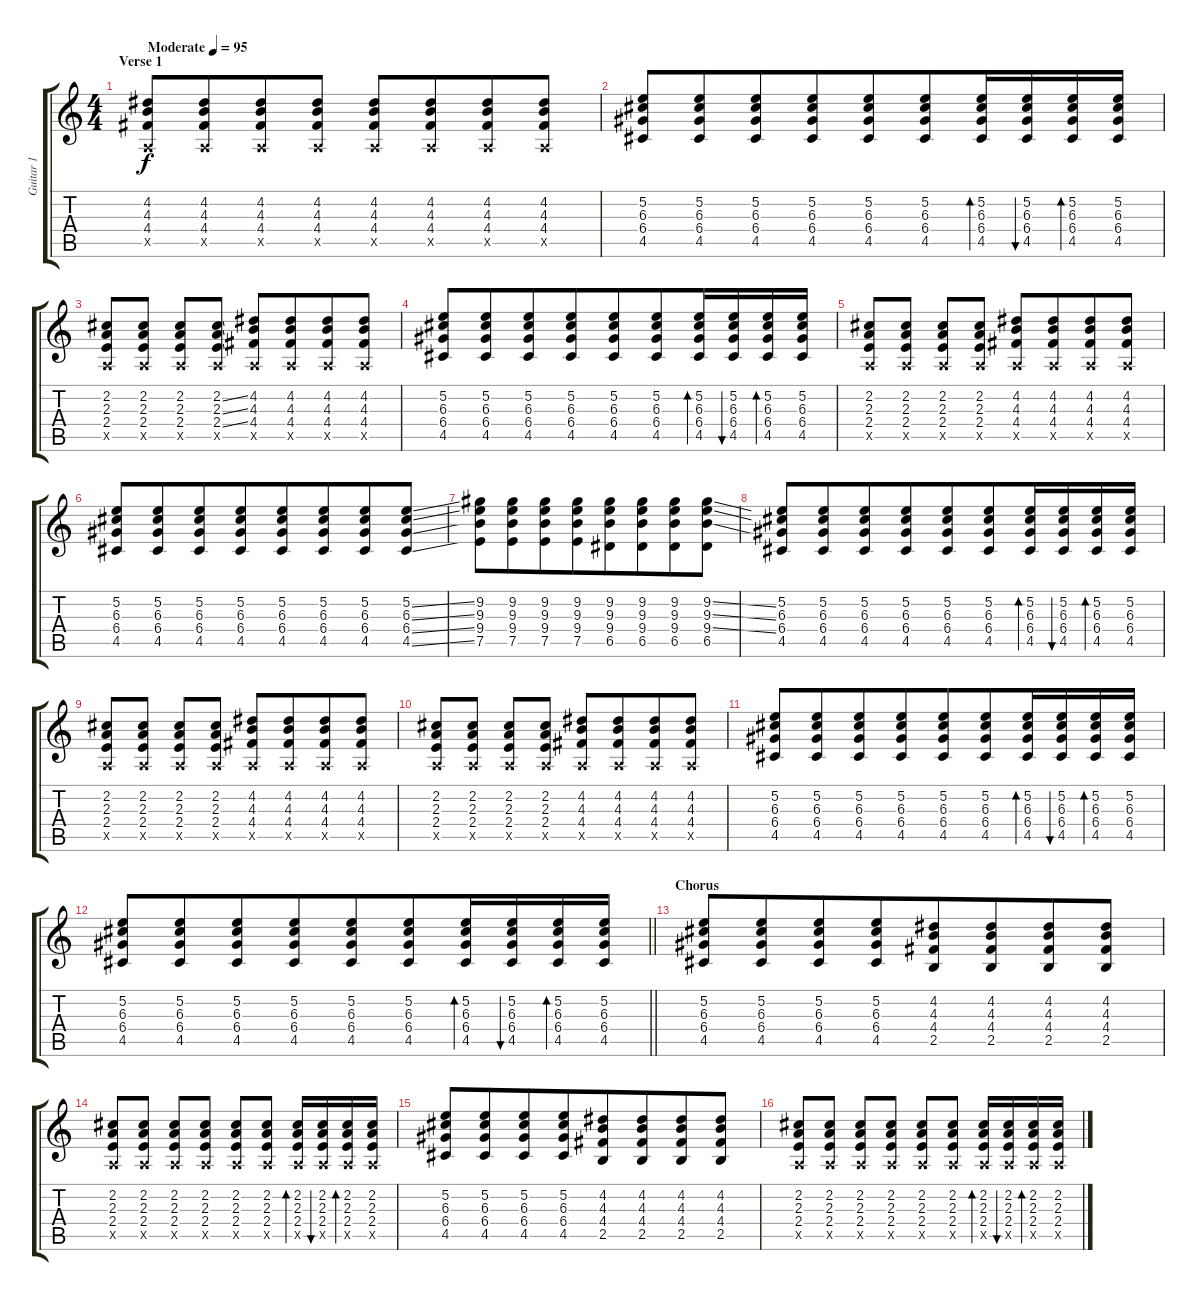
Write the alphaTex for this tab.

\track ("Guitar 1" "Guitar 1") {instrument electricguitarclean}
\staff {score tabs}
\tuning (E4 B3 G3 D3 A2 E2) {hide}
\ts (4 4)
\section ("" "Verse 1")
\tempo (95 "Moderate")
\clef g2
\ks c
(4.2 4.3 4.4 0.5{x}).8{dy f instrument electricguitarclean} (4.2 4.3 4.4 0.5{x}).8{beam merge} (4.2 4.3 4.4 0.5{x}).8 (4.2 4.3 4.4 0.5{x}).8 (4.2 4.3 4.4 0.5{x}).8 (4.2 4.3 4.4 0.5{x}).8{beam merge} (4.2 4.3 4.4 0.5{x}).8 (4.2 4.3 4.4 0.5{x}).8 |
(5.2 6.3 6.4 4.5).8{beam merge} (5.2 6.3 6.4 4.5).8{beam merge} (5.2 6.3 6.4 4.5).8{beam merge} (5.2 6.3 6.4 4.5).8{beam merge} (5.2 6.3 6.4 4.5).8{beam merge} (5.2 6.3 6.4 4.5).8{beam merge} (5.2 6.3 6.4 4.5).16{bd 60 beam merge} (5.2 6.3 6.4 4.5).16{bu 60 beam merge} (5.2 6.3 6.4 4.5).16{bd 60 beam merge} (5.2 6.3 6.4 4.5).16 |
(2.2 2.3 2.4 0.5{x}).8 (2.2 2.3 2.4 0.5{x}).8 (2.2 2.3 2.4 0.5{x}).8 (2.2{ss} 2.3{ss} 2.4{ss} 0.5{x}).8 (4.2 4.3 4.4 0.5{x}).8 (4.2 4.3 4.4 0.5{x}).8{beam merge} (4.2 4.3 4.4 0.5{x}).8 (4.2 4.3 4.4 0.5{x}).8 |
(5.2 6.3 6.4 4.5).8{beam merge} (5.2 6.3 6.4 4.5).8{beam merge} (5.2 6.3 6.4 4.5).8{beam merge} (5.2 6.3 6.4 4.5).8{beam merge} (5.2 6.3 6.4 4.5).8{beam merge} (5.2 6.3 6.4 4.5).8{beam merge} (5.2 6.3 6.4 4.5).16{bd 60 beam merge} (5.2 6.3 6.4 4.5).16{bu 60 beam merge} (5.2 6.3 6.4 4.5).16{bd 60 beam merge} (5.2 6.3 6.4 4.5).16 |
(2.2 2.3 2.4 0.5{x}).8 (2.2 2.3 2.4 0.5{x}).8 (2.2 2.3 2.4 0.5{x}).8 (2.2 2.3 2.4 0.5{x}).8 (4.2 4.3 4.4 0.5{x}).8 (4.2 4.3 4.4 0.5{x}).8{beam merge} (4.2 4.3 4.4 0.5{x}).8 (4.2 4.3 4.4 0.5{x}).8 |
(5.2 6.3 6.4 4.5).8{beam merge} (5.2 6.3 6.4 4.5).8{beam merge} (5.2 6.3 6.4 4.5).8{beam merge} (5.2 6.3 6.4 4.5).8{beam merge} (5.2 6.3 6.4 4.5).8{beam merge} (5.2 6.3 6.4 4.5).8{beam merge} (5.2 6.3 6.4 4.5).8{beam merge} (5.2{ss} 6.3{ss} 6.4{ss} 4.5{ss}).8 |
(9.2 9.3 9.4 7.5).8 (9.2 9.3 9.4 7.5).8{beam merge} (9.2 9.3 9.4 7.5).8 (9.2 9.3 9.4 7.5).8{beam merge} (9.2 9.3 9.4 6.5).8 (9.2 9.3 9.4 6.5).8{beam merge} (9.2 9.3 9.4 6.5).8 (9.2{ss} 9.3{ss} 9.4{ss} 6.5).8 |
(5.2 6.3 6.4 4.5).8{beam merge} (5.2 6.3 6.4 4.5).8{beam merge} (5.2 6.3 6.4 4.5).8{beam merge} (5.2 6.3 6.4 4.5).8{beam merge} (5.2 6.3 6.4 4.5).8{beam merge} (5.2 6.3 6.4 4.5).8{beam merge} (5.2 6.3 6.4 4.5).16{bd 60 beam merge} (5.2 6.3 6.4 4.5).16{bu 60 beam merge} (5.2 6.3 6.4 4.5).16{bd 60 beam merge} (5.2 6.3 6.4 4.5).16 |
(2.2 2.3 2.4 0.5{x}).8 (2.2 2.3 2.4 0.5{x}).8 (2.2 2.3 2.4 0.5{x}).8 (2.2 2.3 2.4 0.5{x}).8 (4.2 4.3 4.4 0.5{x}).8 (4.2 4.3 4.4 0.5{x}).8{beam merge} (4.2 4.3 4.4 0.5{x}).8 (4.2 4.3 4.4 0.5{x}).8 |
(2.2 2.3 2.4 0.5{x}).8 (2.2 2.3 2.4 0.5{x}).8 (2.2 2.3 2.4 0.5{x}).8 (2.2 2.3 2.4 0.5{x}).8 (4.2 4.3 4.4 0.5{x}).8 (4.2 4.3 4.4 0.5{x}).8{beam merge} (4.2 4.3 4.4 0.5{x}).8 (4.2 4.3 4.4 0.5{x}).8 |
(5.2 6.3 6.4 4.5).8{beam merge} (5.2 6.3 6.4 4.5).8{beam merge} (5.2 6.3 6.4 4.5).8{beam merge} (5.2 6.3 6.4 4.5).8{beam merge} (5.2 6.3 6.4 4.5).8{beam merge} (5.2 6.3 6.4 4.5).8{beam merge} (5.2 6.3 6.4 4.5).16{bd 60 beam merge} (5.2 6.3 6.4 4.5).16{bu 60 beam merge} (5.2 6.3 6.4 4.5).16{bd 60 beam merge} (5.2 6.3 6.4 4.5).16 |
\barLineRight lightlight
(5.2 6.3 6.4 4.5).8{beam merge} (5.2 6.3 6.4 4.5).8{beam merge} (5.2 6.3 6.4 4.5).8{beam merge} (5.2 6.3 6.4 4.5).8{beam merge} (5.2 6.3 6.4 4.5).8{beam merge} (5.2 6.3 6.4 4.5).8{beam merge} (5.2 6.3 6.4 4.5).16{bd 60 beam merge} (5.2 6.3 6.4 4.5).16{bu 60 beam merge} (5.2 6.3 6.4 4.5).16{bd 60 beam merge} (5.2 6.3 6.4 4.5).16 |
\section ("" "Chorus")
(5.2 6.3 6.4 4.5).8{beam merge} (5.2 6.3 6.4 4.5).8{beam merge} (5.2 6.3 6.4 4.5).8{beam merge} (5.2 6.3 6.4 4.5).8{beam merge} (4.2 4.3 4.4 2.5).8{beam merge} (4.2 4.3 4.4 2.5).8{beam merge} (4.2 4.3 4.4 2.5).8{beam merge} (4.2 4.3 4.4 2.5).8 |
(2.2 2.3 2.4 0.5{x}).8 (2.2 2.3 2.4 0.5{x}).8 (2.2 2.3 2.4 0.5{x}).8 (2.2 2.3 2.4 0.5{x}).8 (2.2 2.3 2.4 0.5{x}).8 (2.2 2.3 2.4 0.5{x}).8 (2.2 2.3 2.4 0.5{x}).16{bd 60} (2.2 2.3 2.4 0.5{x}).16{bu 60} (2.2 2.3 2.4 0.5{x}).16{bd 60} (2.2 2.3 2.4 0.5{x}).16 |
(5.2 6.3 6.4 4.5).8{beam merge} (5.2 6.3 6.4 4.5).8{beam merge} (5.2 6.3 6.4 4.5).8{beam merge} (5.2 6.3 6.4 4.5).8{beam merge} (4.2 4.3 4.4 2.5).8{beam merge} (4.2 4.3 4.4 2.5).8{beam merge} (4.2 4.3 4.4 2.5).8{beam merge} (4.2 4.3 4.4 2.5).8 |
(2.2 2.3 2.4 0.5{x}).8 (2.2 2.3 2.4 0.5{x}).8 (2.2 2.3 2.4 0.5{x}).8 (2.2 2.3 2.4 0.5{x}).8 (2.2 2.3 2.4 0.5{x}).8 (2.2 2.3 2.4 0.5{x}).8 (2.2 2.3 2.4 0.5{x}).16{bd 60} (2.2 2.3 2.4 0.5{x}).16{bu 60} (2.2 2.3 2.4 0.5{x}).16{bd 60} (2.2 2.3 2.4 0.5{x}).16
